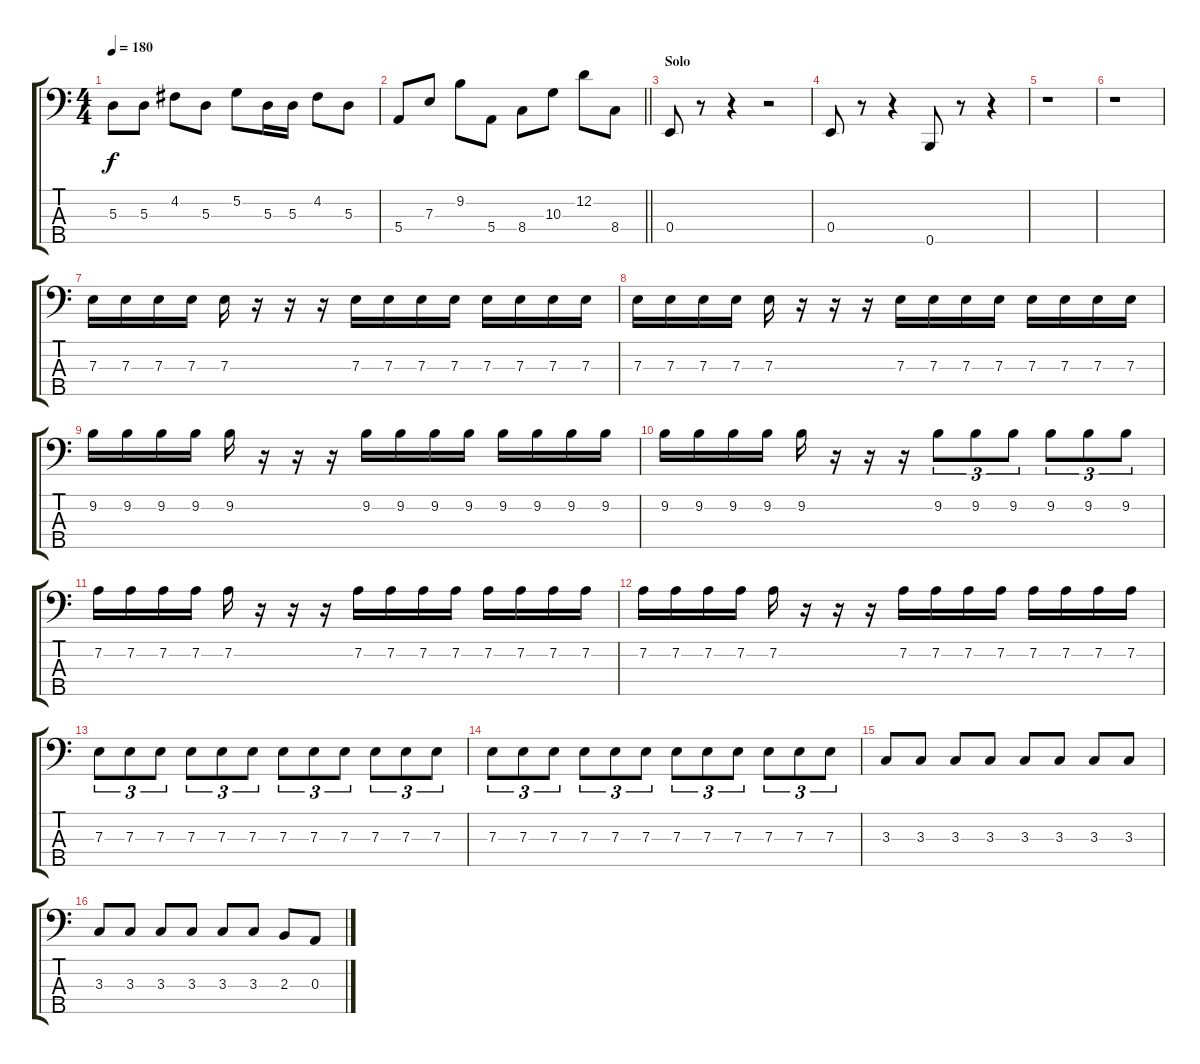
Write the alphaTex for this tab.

\track "" {instrument electricbassfinger}
\staff {score tabs}
\tuning (G2 D2 A1 E1 B0) {hide}
\ts (4 4)
\tempo 180
\clef f4
\ks c
5.3.8{dy f} 5.3.8 4.2.8 5.3.8 5.2.8 5.3.16 5.3.16 4.2.8 5.3.8 |
\barLineRight lightlight
5.4.8 7.3.8 9.2.8 5.4.8 8.4.8 10.3.8 12.2.8 8.4.8 |
\section ("" "Solo")
0.4.8 r.8 r.4 r.2 |
0.4.8 r.8 r.4 0.5.8 r.8 r.4 |
r.1 |
r.1 |
7.3.16 7.3.16 7.3.16 7.3.16 7.3.16 r.16 r.16 r.16 7.3.16 7.3.16 7.3.16 7.3.16 7.3.16 7.3.16 7.3.16 7.3.16 |
7.3.16 7.3.16 7.3.16 7.3.16 7.3.16 r.16 r.16 r.16 7.3.16 7.3.16 7.3.16 7.3.16 7.3.16 7.3.16 7.3.16 7.3.16 |
9.2.16 9.2.16 9.2.16 9.2.16 9.2.16 r.16 r.16 r.16 9.2.16 9.2.16 9.2.16 9.2.16 9.2.16 9.2.16 9.2.16 9.2.16 |
9.2.16 9.2.16 9.2.16 9.2.16 9.2.16 r.16 r.16 r.16 9.2.8{tu (3 2)} 9.2.8{tu (3 2)} 9.2.8{tu (3 2)} 9.2.8{tu (3 2)} 9.2.8{tu (3 2)} 9.2.8{tu (3 2)} |
7.2.16 7.2.16 7.2.16 7.2.16 7.2.16 r.16 r.16 r.16 7.2.16 7.2.16 7.2.16 7.2.16 7.2.16 7.2.16 7.2.16 7.2.16 |
7.2.16 7.2.16 7.2.16 7.2.16 7.2.16 r.16 r.16 r.16 7.2.16 7.2.16 7.2.16 7.2.16 7.2.16 7.2.16 7.2.16 7.2.16 |
7.3.8{tu (3 2)} 7.3.8{tu (3 2)} 7.3.8{tu (3 2)} 7.3.8{tu (3 2)} 7.3.8{tu (3 2)} 7.3.8{tu (3 2)} 7.3.8{tu (3 2)} 7.3.8{tu (3 2)} 7.3.8{tu (3 2)} 7.3.8{tu (3 2)} 7.3.8{tu (3 2)} 7.3.8{tu (3 2)} |
7.3.8{tu (3 2)} 7.3.8{tu (3 2)} 7.3.8{tu (3 2)} 7.3.8{tu (3 2)} 7.3.8{tu (3 2)} 7.3.8{tu (3 2)} 7.3.8{tu (3 2)} 7.3.8{tu (3 2)} 7.3.8{tu (3 2)} 7.3.8{tu (3 2)} 7.3.8{tu (3 2)} 7.3.8{tu (3 2)} |
3.3.8 3.3.8 3.3.8 3.3.8 3.3.8 3.3.8 3.3.8 3.3.8 |
3.3.8 3.3.8 3.3.8 3.3.8 3.3.8 3.3.8 2.3.8 0.3.8
